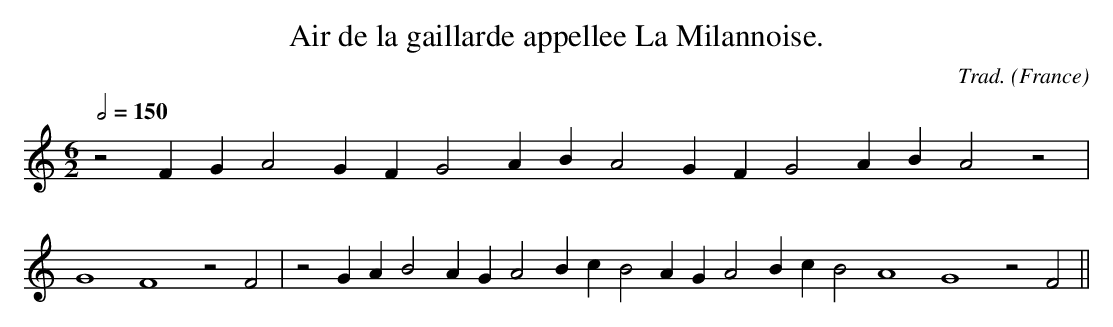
X:1
T:Air de la gaillarde appellee La Milannoise.
C:Trad.
O:France
M:6/2
L:1/2
Q:1/2=150
K:C
z F/ G/ A G/ F/ G A/ B/ A G/ F/ G A/ B/ A z |
G2 F2 z F | z G/A/B A/G/A B/c/B A/G/A B/c/B 3/2 A2 G2 z F ||
